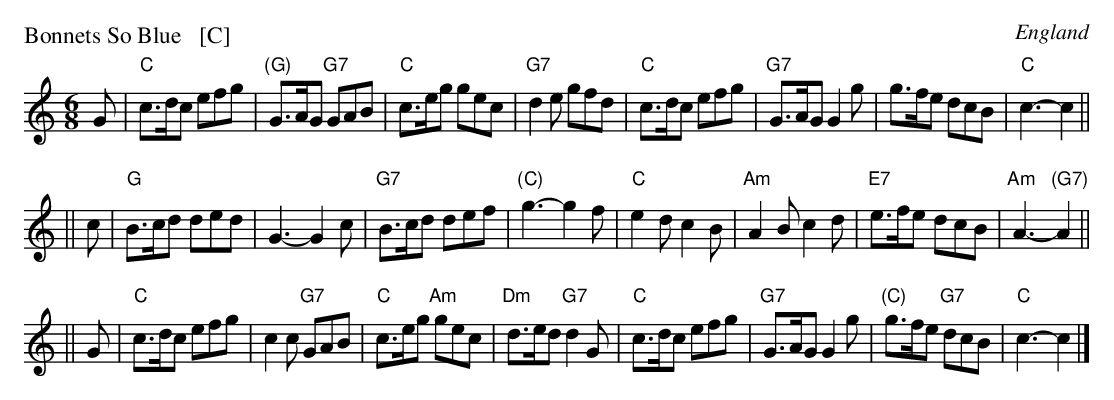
X:1
P: Bonnets So Blue   [C]
O: England
M: 6/8
L: 1/8
K: C
G \
| "C"c>dc efg | "(G)"G>AG "G7"GAB | "C"c>eg gec | "G7"d2e gfd \
| "C"c>dc efg | "G7"G>AG G2g | g>fe dcB | "C"c3- c2 ||
|| c \
| "G"B>cd ded | G3- G2c | "G7"B>cd def | "(C)"g3- g2f \
| "C"e2d c2B | "Am"A2B c2d | "E7"e>fe dcB | "Am"A3- "(G7)"A2 ||
|| G \
| "C"c>dc efg | c2c "G7"GAB | "C"c>eg "Am"gec | "Dm"d>ed "G7"d2G \
| "C"c>dc efg | "G7"G>AG G2g | "(C)"g>fe "G7"dcB | "C"c3- c2 |]
